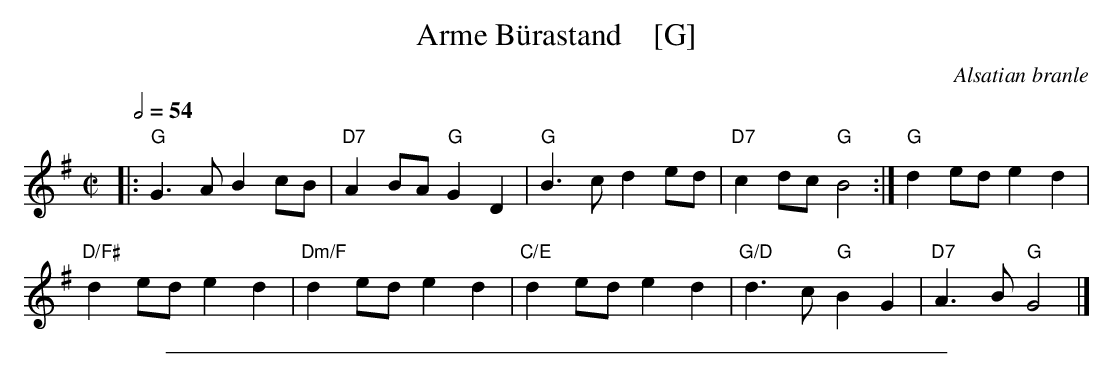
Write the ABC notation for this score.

X:1
T: Arme B\"urastand    [G]
O: Alsatian branle
M: C|
L: 1/8
Q: 1/2=54
K: G
|:\
"G"G3A B2cB | "D7"A2BA "G"G2D2 |\
"G"B3c d2ed | "D7"c2dc "G"B4 :|\
"G"d2ed e2d2 |
"D/F#"d2ed e2d2 |\
"Dm/F"d2ed e2d2 | "C/E"d2ed e2d2 |\
"G/D"d3c "G"B2G2 | "D7"A3B "G"G4 |]
